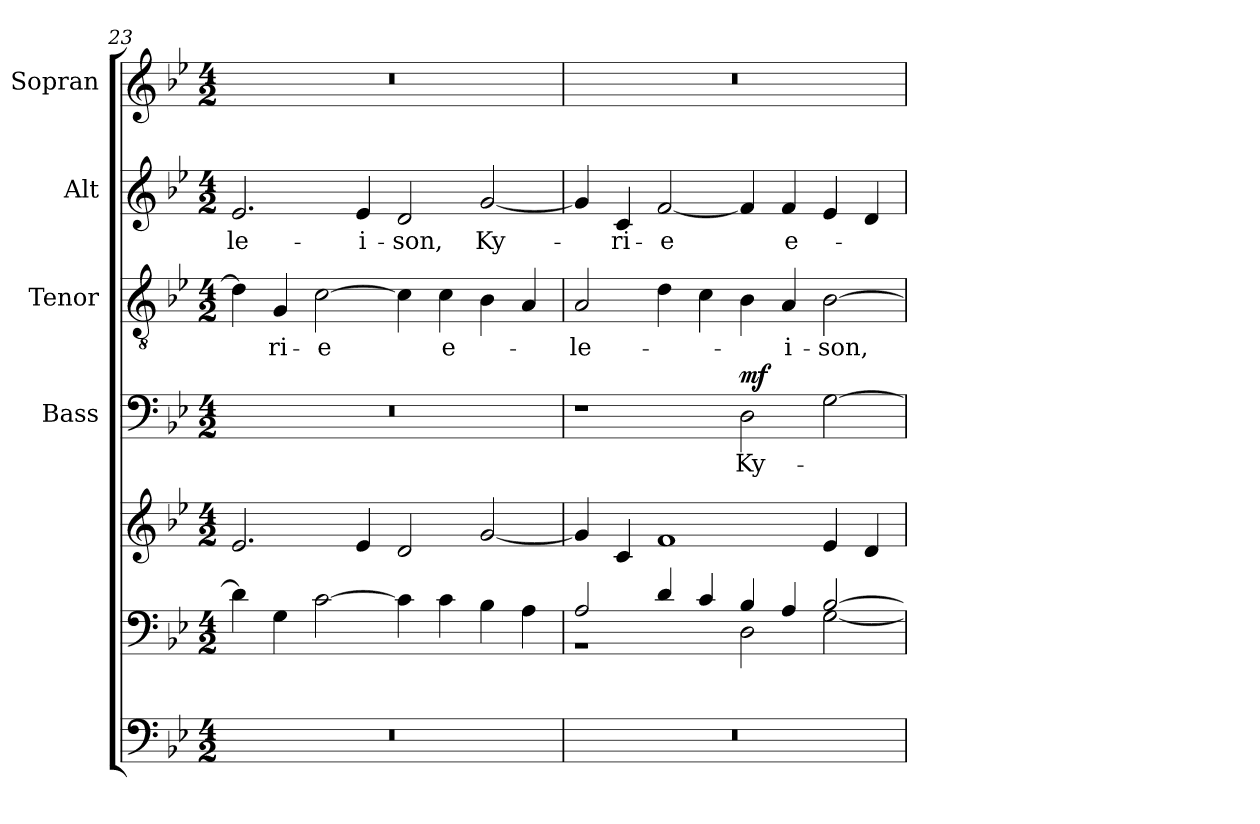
**kern	**kern	**kern	**kern	**text	**dynam	**kern	**text	**kern	**text	**kern
*part6	*part5	*part5	*part4	*part4	*part4	*part3	*part3	*part2	*part2	*part1
*staff7	*staff6	*staff5	*staff4	*staff4	*staff4	*staff3	*staff3	*staff2	*staff2	*staff1
*	*	*	*I"Bass	*	*	*I"Tenor	*	*I"Alt	*	*I"Sopran
*	*	*	*I'B.	*	*	*I'T.	*	*I'A.	*	*I'S.
*clefF4	*clefF4	*clefG2	*clefF4	*	*	*clefGv2	*	*clefG2	*	*clefG2
*k[b-e-]	*k[b-e-]	*k[b-e-]	*k[b-e-]	*	*	*k[b-e-]	*	*k[b-e-]	*	*k[b-e-]
*B-:	*B-:	*B-:	*B-:	*	*	*B-:	*	*B-:	*	*B-:
*M4/2	*M4/2	*M4/2	*M4/2	*	*	*M4/2	*	*M4/2	*	*M4/2
=23	=23	=23	=23	=23	=23	=23	=23	=23	=23	=23
!	!	!	!	!	!	!	!	!	!LO:LY:b	!
0r	4d\]	2.e-/	0r	.	.	4d\]	.	2.e-/	-le-	0r
!	!	!	!	!	!	!	!LO:LY:b	!	!	!
.	4G\	.	.	.	.	4G/	-ri-	.	.	.
!	!	!	!	!	!	!	!LO:LY:b	!	!	!
.	[2c\	.	.	.	.	[2c\	-e	.	.	.
!	!	!	!	!	!	!	!	!	!LO:LY:b	!
.	.	4e-/	.	.	.	.	.	4e-/	-i-	.
!	!	!	!	!	!	!	!	!	!LO:LY:b	!
.	4c\]	2d/	.	.	.	4c\]	.	2d/	-son,	.
!	!	!	!	!	!	!	!LO:LY:b	!	!	!
.	4c\	.	.	.	.	4c\	e-	.	.	.
!	!	!	!	!	!	!	!	!	!LO:LY:b	!
.	4B-\	[2g/	.	.	.	4B-\	.	[2g/	Ky-	.
.	4A\	.	.	.	.	4A/	.	.	.	.
=24	=24	=24	=24	=24	=24	=24	=24	=24	=24	=24
*	*^	*	*	*	*	*	*	*	*	*
!	!	!	!	!	!	!	!	!LO:LY:b	!	!	!
0r	2A/	1rBB	4g/]	1r	.	.	2A/	-le-	4g/]	.	0r
!	!	!	!	!	!	!	!	!	!	!LO:LY:b	!
.	.	.	4c/	.	.	.	.	.	4c/	-ri-	.
!	!	!	!	!	!	!	!	!	!	!LO:LY:b	!
.	4d/	.	1f	.	.	.	4d\	.	[2f/	-e	.
.	4c/	.	.	.	.	.	4c\	.	.	.	.
!	!	!	!	!	!LO:LY:b	!LO:DY:a	!	!	!	!	!
.	4B-/	2D\	.	2D\	Ky-	mf	4B-\	.	4f/]	.	.
!	!	!	!	!	!	!	!	!LO:LY:b	!	!LO:LY:b	!
.	4A/	.	.	.	.	.	4A/	-i-	4f/	e-	.
!	!	!	!	!	!	!	!	!LO:LY:b	!	!	!
.	[>2B-/	[<2G\	4e-/	[2G\	.	.	[2B-\	-son,	4e-/	.	.
.	.	.	4d/	.	.	.	.	.	4d/	.	.
*	*v	*v	*	*	*	*	*	*	*	*	*
=	=	=	=	=	=	=	=	=	=	=
*-	*-	*-	*-	*-	*-	*-	*-	*-	*-	*-
